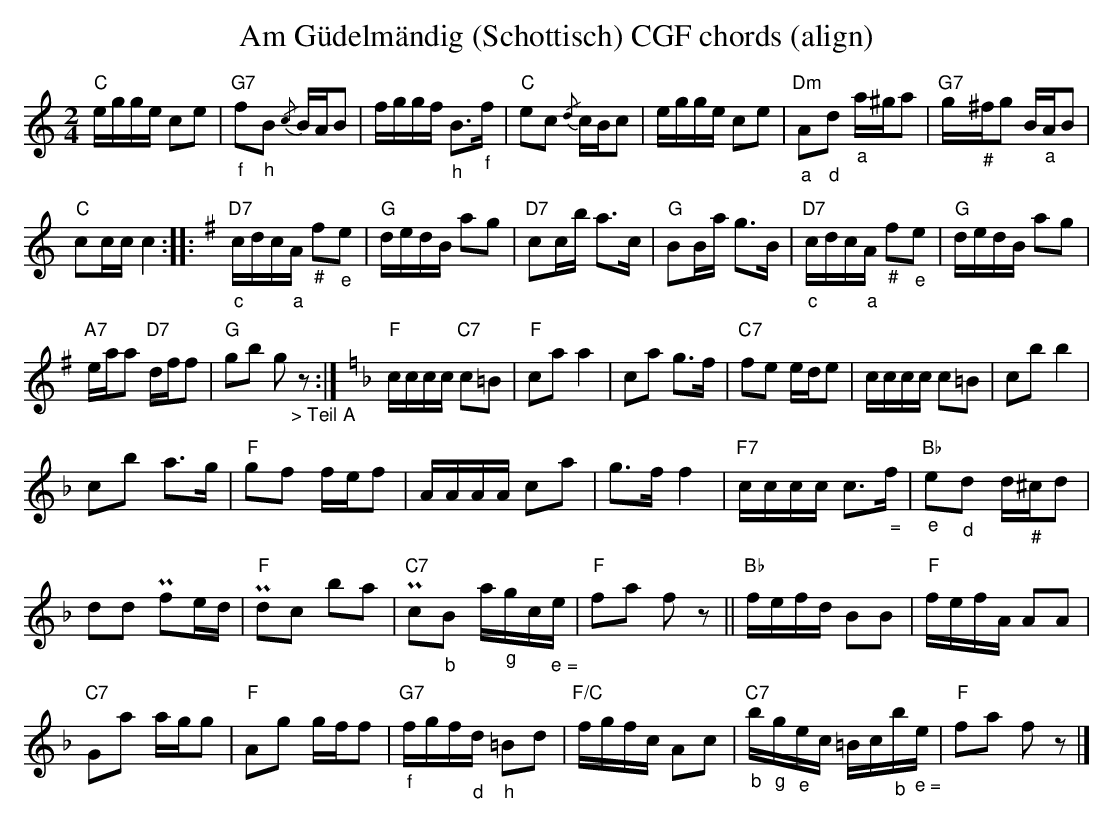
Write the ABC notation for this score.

X:1
T: Am G\"udelm\"andig (Schottisch) CGF chords (align)
M:2/4
L:1/16
K:C %%MIDI gchordon
"C"egge c2e2 | "G7""_f"f2"_h"B2 {/c}BAB2 | fggf "_h"B3"_f"f | "C"e2c2 {/d}cBc2 | egge c2e2 | "Dm""_a"A2"_d"d2 "_a"a^ga2 | \
"G7"g"_#"^fg2 B"_a"AB2 |
 "C"c2cc c4 :: [K:G] "D7""_c"cdc"_a"A "_#"f2"_e"e2 | "G"dedB a2g2 | "D7"c2cb a3c | "G"B2Ba g3B | \
"D7""_c"cdc"_a"A "_#"f2"_e"e2 | "G"dedB a2g2 |
 "A7"eaa2 "D7"dff2 | "G"g2b2 g2"_> Teil A"z2 :| [K:F] "F"cccc "C7"c2=B2 |  \
"F"c2a2a4 | c2a2 g3f | "C7"f2e2 ede2 | cccc c2=B2 | c2b2b4 |
 c2b2 a3g | \
"F"g2f2 fef2 | AAAA c2a2 | g3ff4 | "F7"cccc c3"_ ="f | "Bb""_e"e2"_d"d2 d"_#"^cd2 |
 d2d2 Pf2ed | \
"F"Pd2c2 b2a2 | "C7"Pc2"_b"B2 a"_g"gc"_ e ="e | "F"f2a2 f2z2 || "Bb"fefd B2B2 | "F"fefA A2A2 |
 "C7"G2a2 agg2 | \
"F"A2g2 gff2 | "G7""_f"fgf"_d"d "_h"=B2d2 | "F/C"fgfc A2c2 | "C7""_b"b"_g"g"_e"ec =Bc"_b"b"_ e ="e | "F"f2a2 f2z2 |]
